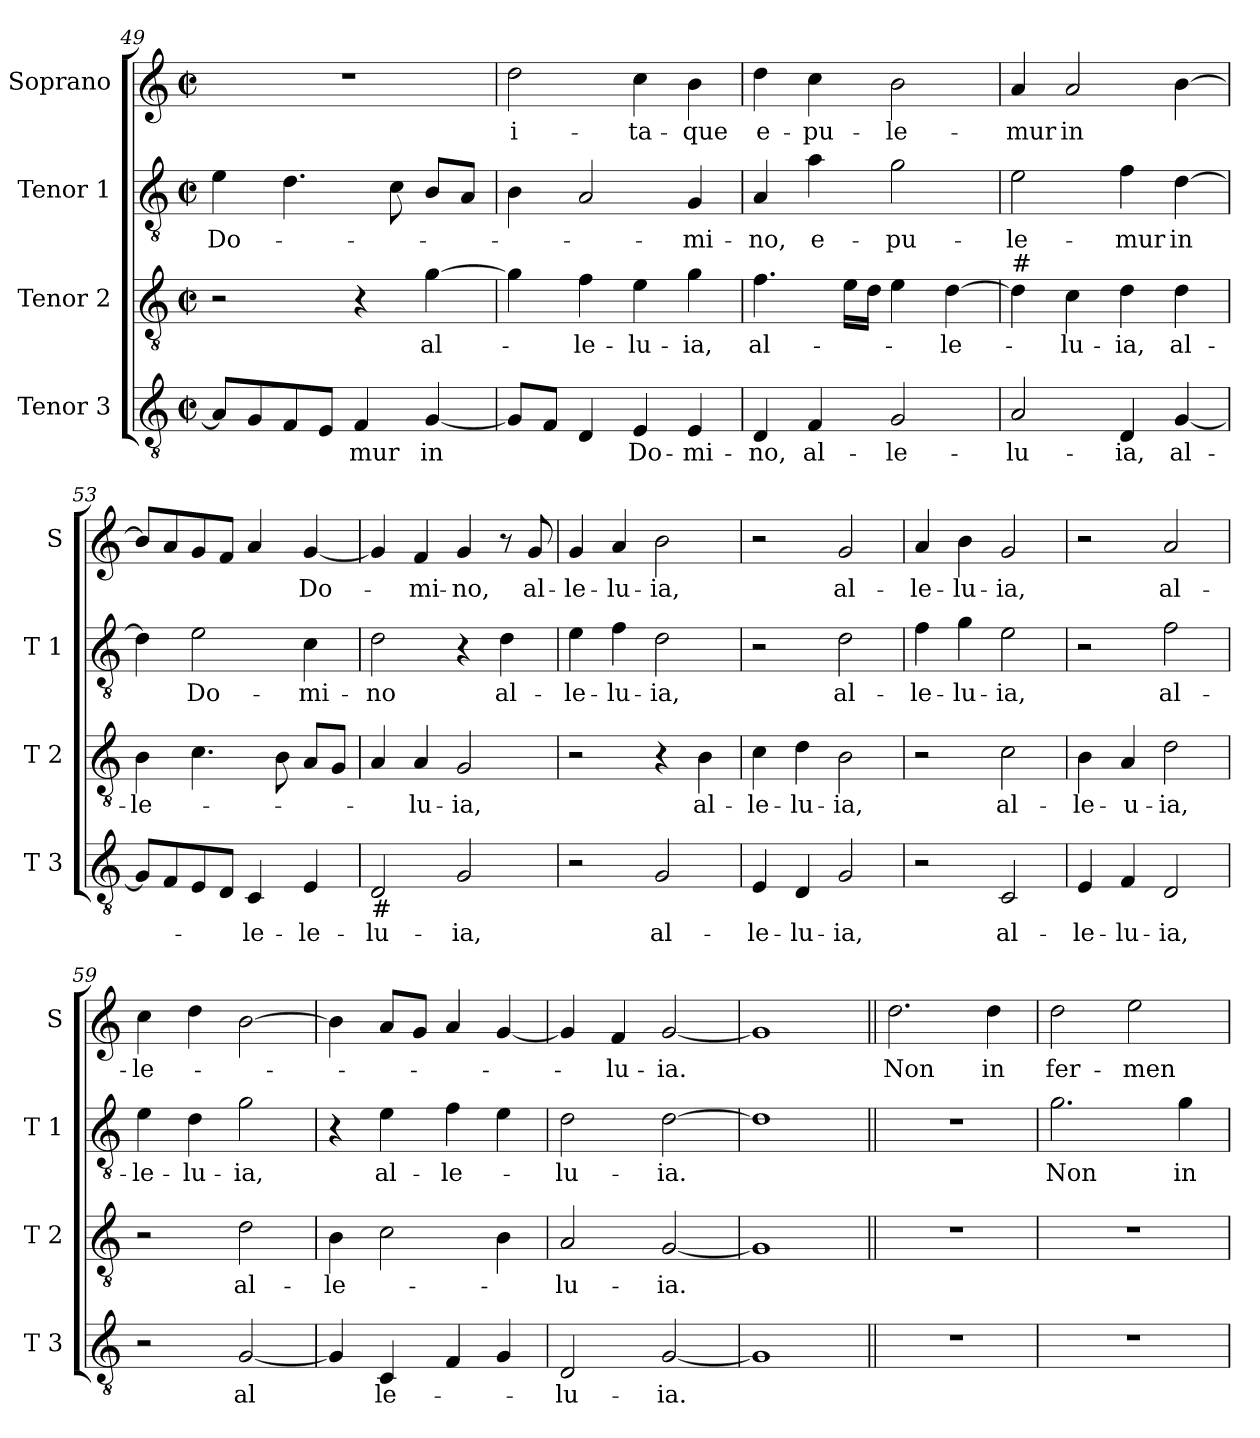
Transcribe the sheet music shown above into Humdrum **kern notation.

**kern	**text	**kern	**text	**kern	**text	**kern	**text
*part4	*part4	*part3	*part3	*part2	*part2	*part1	*part1
*staff4	*staff4	*staff3	*staff3	*staff2	*staff2	*staff1	*staff1
*I"Tenor 3	*	*I"Tenor 2	*	*I"Tenor 1	*	*I"Soprano	*
*I'T 3	*	*I'T 2	*	*I'T 1	*	*I'S	*
!!LO:PB:g=z
*clefGv2	*	*clefGv2	*	*clefGv2	*	*clefG2	*
*k[]	*	*k[]	*	*k[]	*	*k[]	*
*C:	*	*C:	*	*C:	*	*C:	*
*M2/2	*	*M2/2	*	*M2/2	*	*M2/2	*
*met(c|)	*	*met(c|)	*	*met(c|)	*	*met(c|)	*
=49	=49	=49	=49	=49	=49	=49	=49
!	!	!	!	!	!LO:LY:b	!	!
8A/L]	.	2r	.	4e\	Do-	1r	.
8G/	.	.	.	.	.	.	.
8F/	.	.	.	4.d\	.	.	.
8E/J	.	.	.	.	.	.	.
!	!LO:LY:b	!	!	!	!	!	!
4F/	-mur	4r	.	.	.	.	.
.	.	.	.	8c\	.	.	.
!	!LO:LY:b	!	!LO:LY:b	!	!	!	!
[4G/	in	[4g\	al-	8B/L	.	.	.
.	.	.	.	8A/J	.	.	.
=50	=50	=50	=50	=50	=50	=50	=50
!	!	!	!	!	!	!	!LO:LY:b
8G/L]	.	4g\]	.	4B\	.	2dd\	i-
8F/J	.	.	.	.	.	.	.
!	!	!	!LO:LY:b	!	!	!	!
4D/	.	4f\	-le-	2A/	.	.	.
!	!LO:LY:b	!	!LO:LY:b	!	!	!	!LO:LY:b
4E/	Do-	4e\	-lu-	.	.	4cc\	-ta-
!	!LO:LY:b	!	!LO:LY:b	!	!LO:LY:b	!	!LO:LY:b
4E/	-mi-	4g\	-ia,	4G/	-mi-	4b\	-que
=51	=51	=51	=51	=51	=51	=51	=51
!	!LO:LY:b	!	!LO:LY:b	!	!LO:LY:b	!	!LO:LY:b
4D/	-no,	4.f\	al-	4A/	-no,	4dd\	e-
!	!LO:LY:b	!	!	!	!LO:LY:b	!	!LO:LY:b
4F/	al-	.	.	4a\	e-	4cc\	-pu-
.	.	16e\LL	.	.	.	.	.
.	.	16d\JJ	.	.	.	.	.
!	!LO:LY:b	!	!	!	!LO:LY:b	!	!LO:LY:b
2G/	-le-	4e\	.	2g\	-pu-	2b\	-le-
!	!	!	!LO:LY:b	!	!	!	!
.	.	[4d\	-le-	.	.	.	.
=52	=52	=52	=52	=52	=52	=52	=52
!	!	!LO:TX:a:t=#	!	!	!	!	!
!	!LO:LY:b	!	!	!	!LO:LY:b	!	!LO:LY:b
2A/	-lu-	4d\]	.	2e\	-le-	4a/	-mur
!	!	!	!LO:LY:b	!	!	!	!LO:LY:b
.	.	4c\	-lu-	.	.	2a/	in
!	!LO:LY:b	!	!LO:LY:b	!	!LO:LY:b	!	!
4D/	-ia,	4d\	-ia,	4f\	-mur	.	.
!	!LO:LY:b	!	!LO:LY:b	!	!LO:LY:b	!	!
[4G/	al-	4d\	al-	[4d\	in	[4b\	.
=53	=53	=53	=53	=53	=53	=53	=53
!	!	!	!LO:LY:b	!	!	!	!
8G/L]	.	4B\	-le-	4d\]	.	8b/L]	.
8F/	.	.	.	.	.	8a/	.
!	!	!	!	!	!LO:LY:b	!	!
8E/	.	4.c\	.	2e\	Do-	8g/	.
8D/J	.	.	.	.	.	8f/J	.
!	!LO:LY:b	!	!	!	!	!	!
4C/	-le-	.	.	.	.	4a/	.
.	.	8B\	.	.	.	.	.
!	!LO:LY:b	!	!	!	!LO:LY:b	!	!LO:LY:b
4E/	-le-	8A/L	.	4c\	-mi-	[4g/	Do-
.	.	8G/J	.	.	.	.	.
=54	=54	=54	=54	=54	=54	=54	=54
!LO:TX:b:t=#	!	!	!	!	!	!	!
!	!LO:LY:b	!	!	!	!LO:LY:b	!	!
2D/	-lu-	4A/	.	2d\	-no	4g/]	.
!	!	!	!LO:LY:b	!	!	!	!LO:LY:b
.	.	4A/	-lu-	.	.	4f/	-mi-
!	!LO:LY:b	!	!LO:LY:b	!	!	!	!LO:LY:b
2G/	-ia,	2G/	-ia,	4r	.	4g/	-no,
!	!	!	!	!	!LO:LY:b	!	!
.	.	.	.	4d\	al-	8r	.
!	!	!	!	!	!	!	!LO:LY:b
.	.	.	.	.	.	8g/	al-
=55	=55	=55	=55	=55	=55	=55	=55
!	!	!	!	!	!LO:LY:b	!	!LO:LY:b
2r	.	2r	.	4e\	-le-	4g/	-le-
!	!	!	!	!	!LO:LY:b	!	!LO:LY:b
.	.	.	.	4f\	-lu-	4a/	-lu-
!	!LO:LY:b	!	!	!	!LO:LY:b	!	!LO:LY:b
2G/	al-	4r	.	2d\	-ia,	2b\	-ia,
!	!	!	!LO:LY:b	!	!	!	!
.	.	4B\	al-	.	.	.	.
!!LO:LB:g=z
=56	=56	=56	=56	=56	=56	=56	=56
!	!LO:LY:b	!	!LO:LY:b	!	!	!	!
4E/	-le-	4c\	-le-	2r	.	2r	.
!	!LO:LY:b	!	!LO:LY:b	!	!	!	!
4D/	-lu-	4d\	-lu-	.	.	.	.
!	!LO:LY:b	!	!LO:LY:b	!	!LO:LY:b	!	!LO:LY:b
2G/	-ia,	2B\	-ia,	2d\	al-	2g/	al-
=57	=57	=57	=57	=57	=57	=57	=57
!	!	!	!	!	!LO:LY:b	!	!LO:LY:b
2r	.	2r	.	4f\	-le-	4a/	-le-
!	!	!	!	!	!LO:LY:b	!	!LO:LY:b
.	.	.	.	4g\	-lu-	4b\	-lu-
!	!LO:LY:b	!	!LO:LY:b	!	!LO:LY:b	!	!LO:LY:b
2C/	al-	2c\	al-	2e\	-ia,	2g/	-ia,
=58	=58	=58	=58	=58	=58	=58	=58
!	!LO:LY:b	!	!LO:LY:b	!	!	!	!
4E/	-le-	4B\	-le-	2r	.	2r	.
!	!LO:LY:b	!	!LO:LY:b	!	!	!	!
4F/	-lu-	4A/	-u-	.	.	.	.
!	!LO:LY:b	!	!LO:LY:b	!	!LO:LY:b	!	!LO:LY:b
2D/	-ia,	2d\	-ia,	2f\	al-	2a/	al-
=59	=59	=59	=59	=59	=59	=59	=59
!	!	!	!	!	!LO:LY:b	!	!LO:LY:b
2r	.	2r	.	4e\	-le-	4cc\	-le-
!	!	!	!	!	!LO:LY:b	!	!
.	.	.	.	4d\	-lu-	4dd\	.
!	!LO:LY:b	!	!LO:LY:b	!	!LO:LY:b	!	!
[2G/	al	2d\	al-	2g\	-ia,	[2b\	.
=60	=60	=60	=60	=60	=60	=60	=60
!	!	!	!LO:LY:b	!	!	!	!
4G/]	.	4B\	-le-	4r	.	4b\]	.
!	!LO:LY:b	!	!	!	!LO:LY:b	!	!
4C/	le-	2c\	.	4e\	al-	8a/L	.
.	.	.	.	.	.	8g/J	.
!	!	!	!	!	!LO:LY:b	!	!
4F/	.	.	.	4f\	-le-	4a/	.
4G/	.	4B\	.	4e\	.	[4g/	.
=61	=61	=61	=61	=61	=61	=61	=61
!	!LO:LY:b	!	!LO:LY:b	!	!LO:LY:b	!	!
2D/	-lu-	2A/	-lu-	2d\	-lu-	4g/]	.
!	!	!	!	!	!	!	!LO:LY:b
.	.	.	.	.	.	4f/	-lu-
!	!LO:LY:b	!	!LO:LY:b	!	!LO:LY:b	!	!LO:LY:b
[2G/	-ia.	[2G/	-ia.	[2d\	-ia.	[2g/	-ia.
=62	=62	=62	=62	=62	=62	=62	=62
1G]	.	1G]	.	1d]	.	1g]	.
!!LO:LB:g=z
=63||	=63||	=63||	=63||	=63||	=63||	=63||	=63||
!	!	!	!	!	!	!	!LO:LY:b
1r	.	1r	.	1r	.	2.dd\	Non
!	!	!	!	!	!	!	!LO:LY:b
.	.	.	.	.	.	4dd\	in
=64	=64	=64	=64	=64	=64	=64	=64
!	!	!	!	!	!LO:LY:b	!	!LO:LY:b
1r	.	1r	.	2.g\	Non	2dd\	fer-
!	!	!	!	!	!	!	!LO:LY:b
.	.	.	.	.	.	2ee\	-men-
!	!	!	!	!	!LO:LY:b	!	!
.	.	.	.	4g\	in	.	.
=	=	=	=	=	=	=	=
*-	*-	*-	*-	*-	*-	*-	*-
